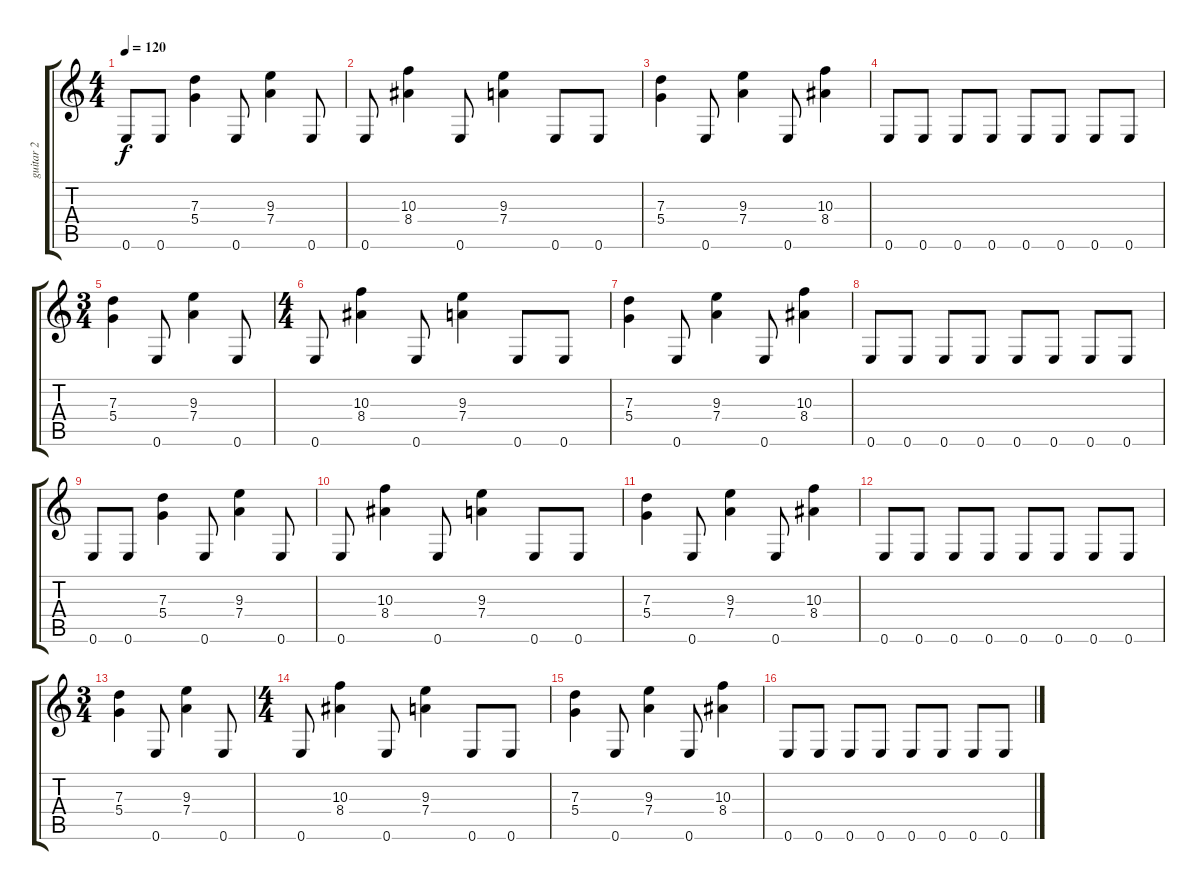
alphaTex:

\track ("guitar 2" "guitar 2") {instrument distortionguitar}
\staff {score tabs}
\tuning (E4 B3 G3 D3 A2 E2) {hide}
\ts (4 4)
\tempo 120
\clef g2
\ks c
0.6.8{dy f} 0.6.8 (7.3 5.4).4 0.6.8 (9.3 7.4).4 0.6.8 |
0.6.8 (10.3 8.4).4 0.6.8 (9.3 7.4).4 0.6.8 0.6.8 |
(7.3 5.4).4 0.6.8 (9.3 7.4).4 0.6.8 (10.3 8.4).4 |
0.6.8 0.6.8 0.6.8 0.6.8 0.6.8 0.6.8 0.6.8 0.6.8 |
\ts (3 4)
(7.3 5.4).4 0.6.8 (9.3 7.4).4 0.6.8 |
\ts (4 4)
0.6.8 (10.3 8.4).4 0.6.8 (9.3 7.4).4 0.6.8 0.6.8 |
(7.3 5.4).4 0.6.8 (9.3 7.4).4 0.6.8 (10.3 8.4).4 |
0.6.8 0.6.8 0.6.8 0.6.8 0.6.8 0.6.8 0.6.8 0.6.8 |
0.6.8 0.6.8 (7.3 5.4).4 0.6.8 (9.3 7.4).4 0.6.8 |
0.6.8 (10.3 8.4).4 0.6.8 (9.3 7.4).4 0.6.8 0.6.8 |
(7.3 5.4).4 0.6.8 (9.3 7.4).4 0.6.8 (10.3 8.4).4 |
0.6.8 0.6.8 0.6.8 0.6.8 0.6.8 0.6.8 0.6.8 0.6.8 |
\ts (3 4)
(7.3 5.4).4 0.6.8 (9.3 7.4).4 0.6.8 |
\ts (4 4)
0.6.8 (10.3 8.4).4 0.6.8 (9.3 7.4).4 0.6.8 0.6.8 |
(7.3 5.4).4 0.6.8 (9.3 7.4).4 0.6.8 (10.3 8.4).4 |
0.6.8 0.6.8 0.6.8 0.6.8 0.6.8 0.6.8 0.6.8 0.6.8
